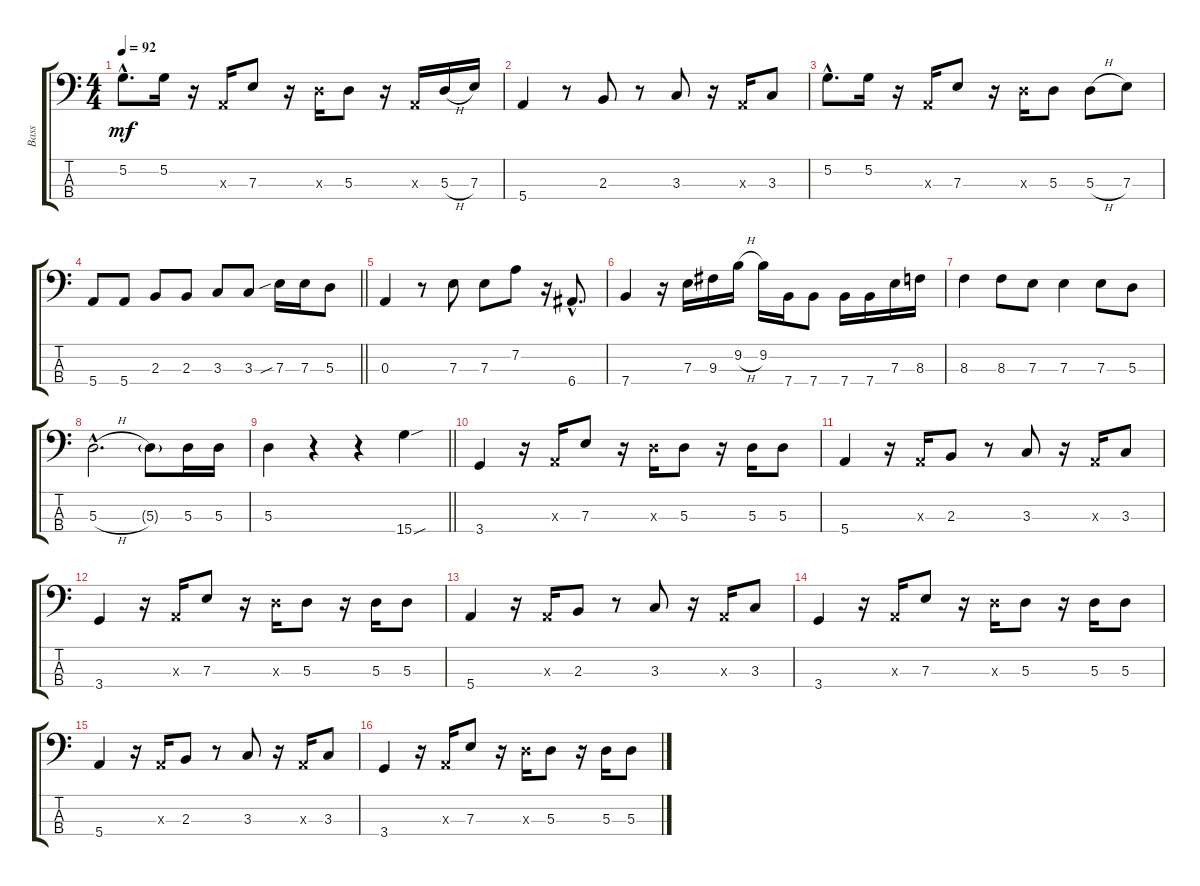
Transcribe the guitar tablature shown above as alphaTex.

\track ("Bass" "Bass") {instrument electricbassfinger}
\staff {score tabs}
\tuning (G2 D2 A1 E1) {hide}
\ts (4 4)
\tempo 92
\clef f4
\ks c
5.2{hac}.8{d dy mf} 5.2.16 r.16 0.3{x}.16 7.3.8 r.16 5.3{x}.16 5.3.8 r.16 0.3{x}.16 5.3{h}.16 7.3.16 |
5.4.4 r.8 2.3.8 r.8 3.3.8 r.16 0.3{x}.16 3.3.8 |
5.2{hac}.8{d} 5.2.16 r.16 0.3{x}.16 7.3.8 r.16 5.3{x}.16 5.3.8 5.3{h}.8 7.3.8 |
\barLineRight lightlight
5.4.8 5.4.8 2.3.8 2.3.8 3.3.8 3.3.8 7.3{sib}.16 7.3.16 5.3.8 |
0.3.4 r.8 7.3.8 7.3.8 7.2.8 r.16 6.4{hac}.8{d} |
7.4.4 r.16 7.3.16 9.3.16 9.2{h}.16 9.2.16 7.4.16 7.4.8 7.4.16 7.4.16 7.3.16 8.3.16 |
8.3.4 8.3.8 7.3.8 7.3.4 7.3.8 5.3.8 |
5.3{h hac}.2{d} 5.3{g}.8 5.3.16 5.3.16 |
\barLineRight lightlight
5.3.4 r.4 r.4 15.4{sou}.4 |
3.4.4 r.16 0.3{x}.16 7.3.8 r.16 5.3{x}.16 5.3.8 r.16 5.3.16 5.3.8 |
5.4.4 r.16 0.3{x}.16 2.3.8 r.8 3.3.8 r.16 0.3{x}.16 3.3.8 |
3.4.4 r.16 0.3{x}.16 7.3.8 r.16 5.3{x}.16 5.3.8 r.16 5.3.16 5.3.8 |
5.4.4 r.16 0.3{x}.16 2.3.8 r.8 3.3.8 r.16 0.3{x}.16 3.3.8 |
3.4.4 r.16 0.3{x}.16 7.3.8 r.16 5.3{x}.16 5.3.8 r.16 5.3.16 5.3.8 |
5.4.4 r.16 0.3{x}.16 2.3.8 r.8 3.3.8 r.16 0.3{x}.16 3.3.8 |
3.4.4 r.16 0.3{x}.16 7.3.8 r.16 5.3{x}.16 5.3.8 r.16 5.3.16 5.3.8
